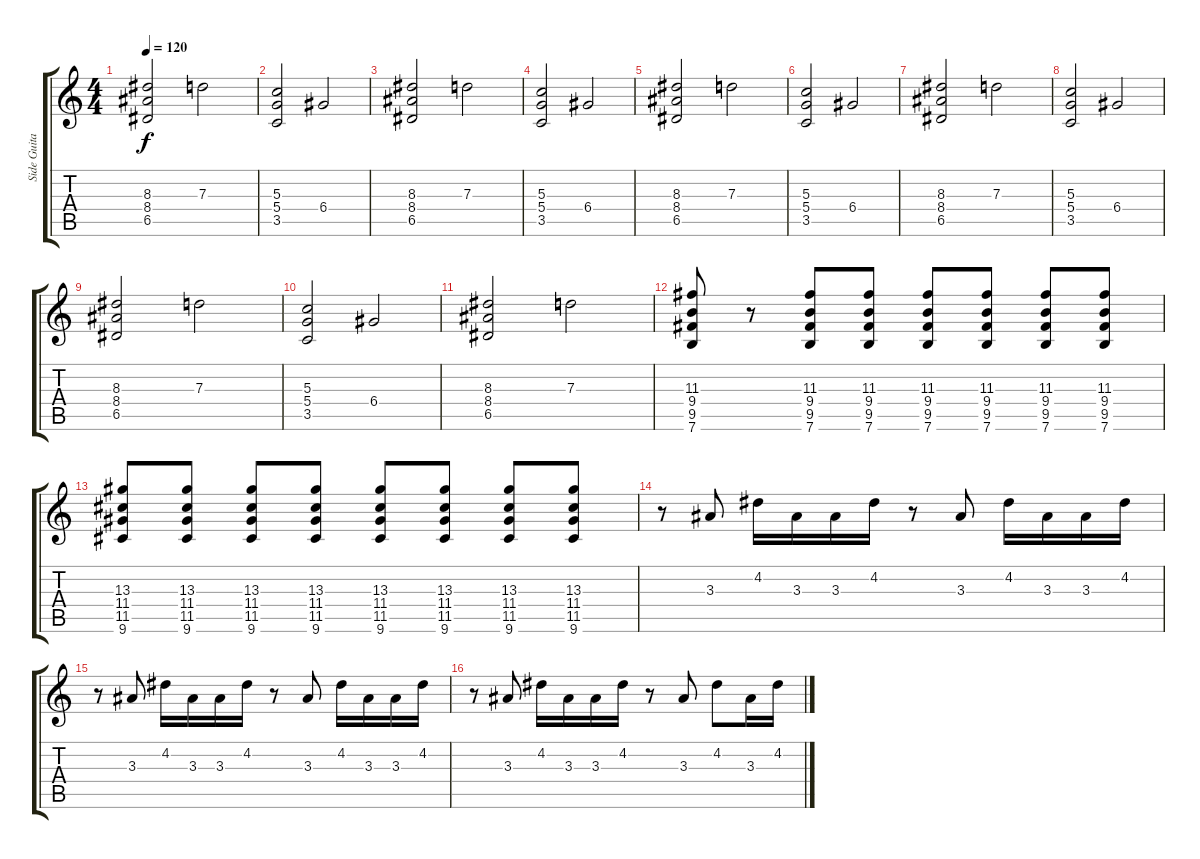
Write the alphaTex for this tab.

\track ("Side Guitar" "Side Guita") {instrument distortionguitar}
\staff {score tabs}
\tuning (E4 B3 G3 D3 A2 E2) {hide}
\ts (4 4)
\tempo 120
\clef g2
\ks c
(8.3 8.4 6.5).2{dy f} 7.3.2 |
(5.3 5.4 3.5).2 6.4.2 |
(8.3 8.4 6.5).2 7.3.2 |
(5.3 5.4 3.5).2 6.4.2 |
(8.3 8.4 6.5).2 7.3.2 |
(5.3 5.4 3.5).2 6.4.2 |
(8.3 8.4 6.5).2 7.3.2 |
(5.3 5.4 3.5).2 6.4.2 |
(8.3 8.4 6.5).2 7.3.2 |
(5.3 5.4 3.5).2 6.4.2 |
(8.3 8.4 6.5).2 7.3.2 |
(11.3 9.4 9.5 7.6).8 r.8 (11.3 9.4 9.5 7.6).8 (11.3 9.4 9.5 7.6).8 (11.3 9.4 9.5 7.6).8 (11.3 9.4 9.5 7.6).8 (11.3 9.4 9.5 7.6).8 (11.3 9.4 9.5 7.6).8 |
(13.3 11.4 11.5 9.6).8 (13.3 11.4 11.5 9.6).8 (13.3 11.4 11.5 9.6).8 (13.3 11.4 11.5 9.6).8 (13.3 11.4 11.5 9.6).8 (13.3 11.4 11.5 9.6).8 (13.3 11.4 11.5 9.6).8 (13.3 11.4 11.5 9.6).8 |
r.8 3.3.8 4.2.16 3.3.16 3.3.16 4.2.16 r.8 3.3.8 4.2.16 3.3.16 3.3.16 4.2.16 |
r.8 3.3.8 4.2.16 3.3.16 3.3.16 4.2.16 r.8 3.3.8 4.2.16 3.3.16 3.3.16 4.2.16 |
r.8 3.3.8 4.2.16 3.3.16 3.3.16 4.2.16 r.8 3.3.8 4.2.8 3.3.16 4.2.16
